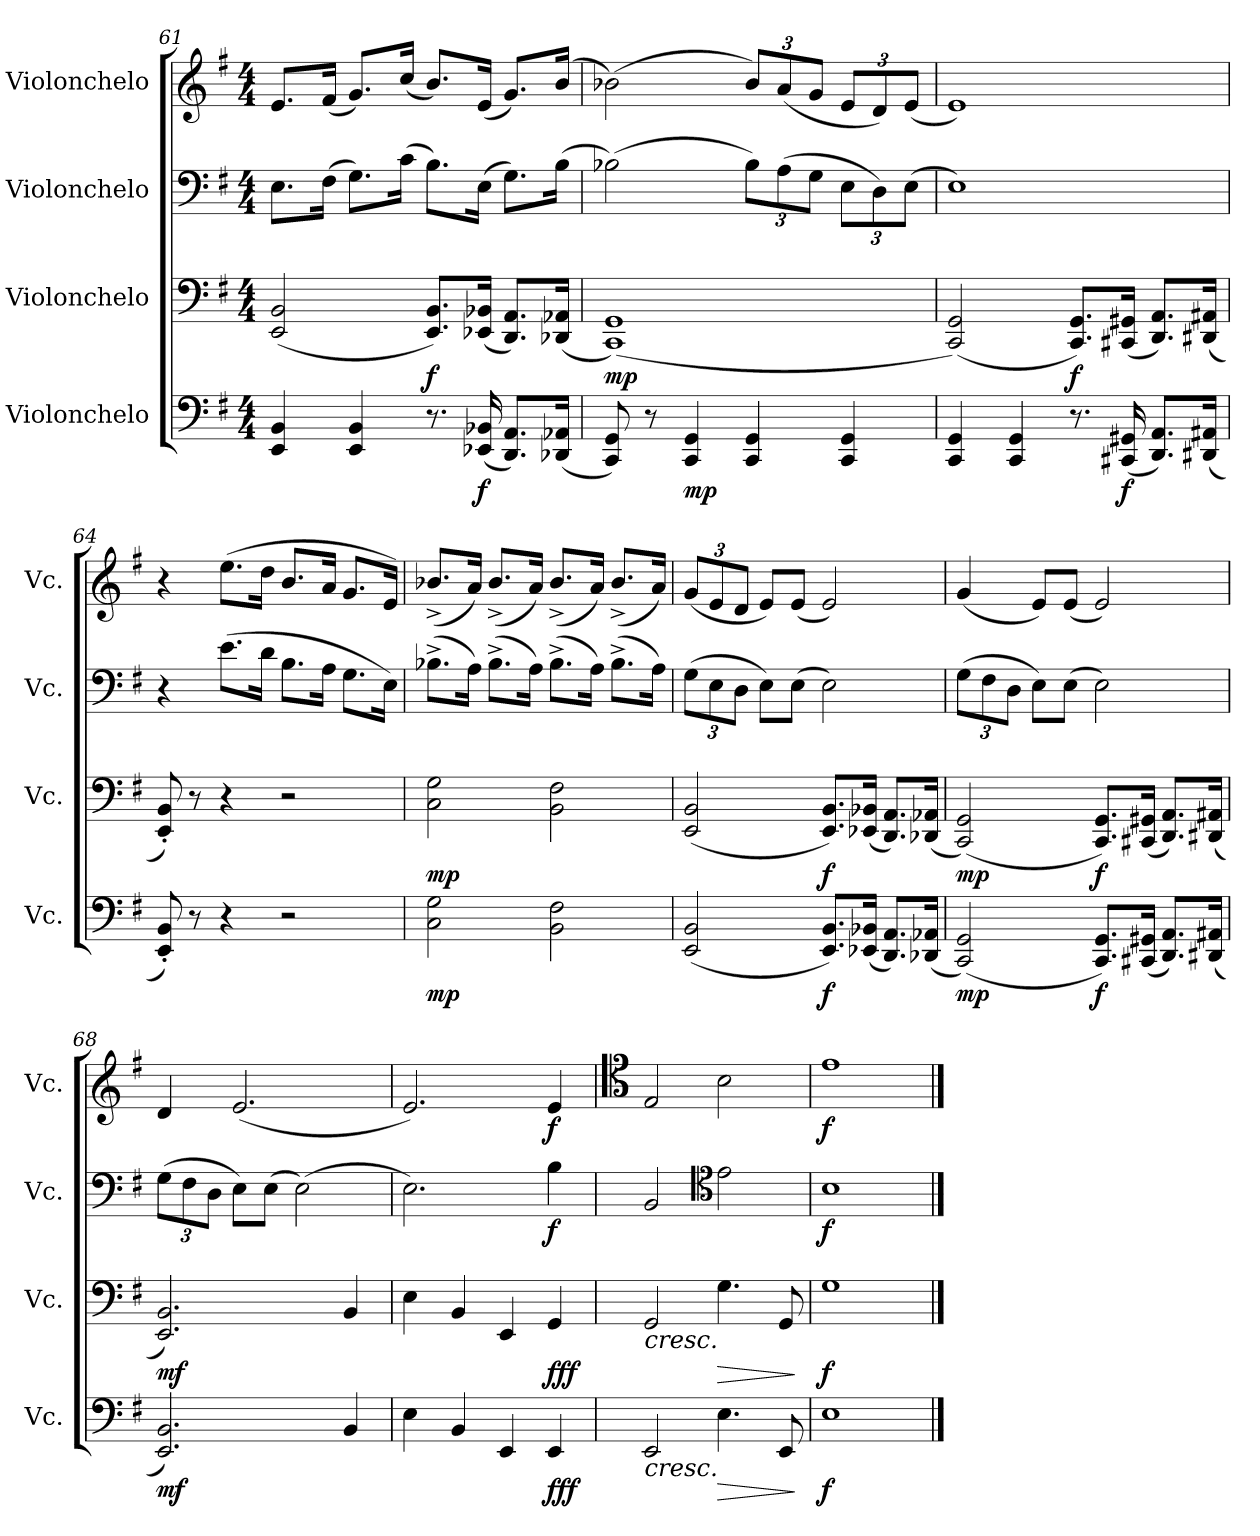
**kern	**dynam	**kern	**dynam	**kern	**dynam	**kern	**dynam
*part4	*part4	*part3	*part3	*part2	*part2	*part1	*part1
*staff4	*staff4	*staff3	*staff3	*staff2	*staff2	*staff1	*staff1
*I"Violonchelo	*	*I"Violonchelo	*	*I"Violonchelo	*	*I"Violonchelo	*
*I'Vc.	*	*I'Vc.	*	*I'Vc.	*	*I'Vc.	*
!!LO:PB:g=z
*clefF4	*	*clefF4	*	*clefF4	*	*clefG2	*
*k[f#]	*	*k[f#]	*	*k[f#]	*	*k[f#]	*
*M4/4	*	*M4/4	*	*M4/4	*	*M4/4	*
=61	=61	=61	=61	=61	=61	=61	=61
4EE/ 4BB/	.	(2EE/ 2BB/	.	8.E\L	.	8.e/L	.
.	.	.	.	(16F#\Jk	.	(16f#/Jk	.
4EE/ 4BB/	.	.	.	8.G\L)	.	8.g/L)	.
.	.	.	.	(16c\Jk	.	(16cc/Jk	.
!	!	!	!LO:DY:b	!	!	!	!
8.r	.	8.EE/ 8.BB/L)	f	8.B\L)	.	8.b/L)	.
!	!LO:DY:b	!	!	!	!	!	!
(16EE-X/ 16BB-X/	f	(16EE-X/ 16BB-X/Jk	.	(16E\Jk	.	(16e/Jk	.
8.DD/ 8.AA/L)	.	8.DD/ 8.AA/L)	.	8.G\L)	.	8.g/L)	.
(16DD-X/ 16AA-X/Jk	.	(16DD-X/ 16AA-X/Jk	.	(16B\Jk	.	(16b/Jk	.
=62	=62	=62	=62	=62	=62	=62	=62
!	!	!	!LO:DY:b	!	!	!	!
8CC/ 8GG/)	.	(1CC 1GG)	mp	(2B-X\)	.	(2b-X\)	.
8r	.	.	.	.	.	.	.
!	!LO:DY:b	!	!	!	!	!	!
4CC/ 4GG/	mp	.	.	.	.	.	.
*	*	*	*	*Xbrackettup	*	*Xbrackettup	*
4CC/ 4GG/	.	.	.	12B-\L)	.	12b-/L)	.
.	.	.	.	(12A\	.	(12a/	.
.	.	.	.	12G\J	.	12g/J	.
4CC/ 4GG/	.	.	.	12E\L	.	12e/L	.
.	.	.	.	12D\)	.	12d/)	.
.	.	.	.	(12E\J	.	(12e/J	.
=63	=63	=63	=63	=63	=63	=63	=63
4CC/ 4GG/	.	(2CC/ 2GG/)	.	1E)	.	1e)	.
4CC/ 4GG/	.	.	.	.	.	.	.
!	!	!	!LO:DY:b	!	!	!	!
8.r	.	8.CC/ 8.GG/L)	f	.	.	.	.
!	!LO:DY:b	!	!	!	!	!	!
(16CC#X/ 16GG#X/	f	(16CC#X/ 16GG#X/Jk	.	.	.	.	.
8.DD/ 8.AA/L)	.	8.DD/ 8.AA/L)	.	.	.	.	.
(16DD#X/ 16AA#X/Jk	.	(16DD#X/ 16AA#X/Jk	.	.	.	.	.
=64	=64	=64	=64	=64	=64	=64	=64
8EE/' 8BB/')	.	8EE/' 8BB/')	.	4r	.	4r	.
8r	.	8r	.	.	.	.	.
4r	.	4r	.	(8.e\L	.	(8.ee\L	.
.	.	.	.	16d\Jk	.	16dd\Jk	.
2r	.	2r	.	8.B\L	.	8.b/L	.
.	.	.	.	16A\Jk	.	16a/Jk	.
.	.	.	.	8.G\L	.	8.g/L	.
.	.	.	.	16E\Jk)	.	16e/Jk)	.
!!LO:LB:g=z
=65	=65	=65	=65	=65	=65	=65	=65
!	!LO:DY:b	!	!LO:DY:b	!	!	!	!
2C\ 2G\	mp	2C\ 2G\	mp	(8.B-X^\L	.	(8.b-X^/L	.
.	.	.	.	16A\Jk)	.	16a/Jk)	.
.	.	.	.	(8.B-^\L	.	(8.b-^/L	.
.	.	.	.	16A\Jk)	.	16a/Jk)	.
2BB\ 2F#\	.	2BB\ 2F#\	.	(8.B-^\L	.	(8.b-^/L	.
.	.	.	.	16A\Jk)	.	16a/Jk)	.
.	.	.	.	(8.B-^\L	.	(8.b-^/L	.
.	.	.	.	16A\Jk)	.	16a/Jk)	.
=66	=66	=66	=66	=66	=66	=66	=66
(2EE/ 2BB/	.	(2EE/ 2BB/	.	(12G\L	.	(12g/L	.
.	.	.	.	12E\	.	12e/	.
.	.	.	.	12D\J	.	12d/J	.
.	.	.	.	8E\L)	.	8e/L)	.
.	.	.	.	(8E\J	.	(8e/J	.
!	!LO:DY:b	!	!LO:DY:b	!	!	!	!
8.EE/ 8.BB/L)	f	8.EE/ 8.BB/L)	f	2E\)	.	2e/)	.
(16EE-X/ 16BB-X/Jk	.	(16EE-X/ 16BB-X/Jk	.	.	.	.	.
8.DD/ 8.AA/L)	.	8.DD/ 8.AA/L)	.	.	.	.	.
(16DD-X/ 16AA-X/Jk	.	(16DD-X/ 16AA-X/Jk	.	.	.	.	.
=67	=67	=67	=67	=67	=67	=67	=67
!	!LO:DY:b	!	!LO:DY:b	!	!	!	!
(2CC/ 2GG/)	mp	(2CC/ 2GG/)	mp	(12G\L	.	(4g/	.
.	.	.	.	12F#\	.	.	.
.	.	.	.	12D\J	.	.	.
.	.	.	.	8E\L)	.	8e/L)	.
.	.	.	.	(8E\J	.	(8e/J	.
!	!LO:DY:b	!	!LO:DY:b	!	!	!	!
8.CC/ 8.GG/L)	f	8.CC/ 8.GG/L)	f	2E\)	.	2e/)	.
(16CC#X/ 16GG#X/Jk	.	(16CC#X/ 16GG#X/Jk	.	.	.	.	.
8.DD/ 8.AA/L)	.	8.DD/ 8.AA/L)	.	.	.	.	.
(16DD#X/ 16AA#X/Jk	.	(16DD#X/ 16AA#X/Jk	.	.	.	.	.
=68	=68	=68	=68	=68	=68	=68	=68
!	!LO:DY:b	!	!LO:DY:b	!	!	!	!
2.EE/ 2.BB/)	mf	2.EE/ 2.BB/)	mf	(12G\L	.	4d/	.
.	.	.	.	12F#\	.	.	.
.	.	.	.	12D\J	.	.	.
.	.	.	.	8E\L)	.	(2.e/	.
.	.	.	.	(8E\J	.	.	.
.	.	.	.	(2E\)	.	.	.
4BB/	.	4BB/	.	.	.	.	.
!!LO:LB:g=z
=69	=69	=69	=69	=69	=69	=69	=69
4E\	.	4E\	.	2.E\)	.	2.e/)	.
4BB/	.	4BB/	.	.	.	.	.
4EE/	.	4EE/	.	.	.	.	.
!	!LO:DY:b	!	!LO:DY:b	!	!LO:DY:b	!	!LO:DY:b
4EE/	fff	4GG/	fff	4B\	f	4e/	f
=70	=70	=70	=70	=70	=70	=70	=70
*	*	*	*	*	*	*clefC4	*
!	!LO:HP:b	!	!LO:HP:b	!	!	!	!
2EE/	<	2GG/	<	2BB/	.	2E/	.
*	*	*	*	*clefC4	*	*	*
!	!LO:HP:b	!	!LO:HP:b	!	!	!	!
4.E\	>	4.G\	>	2e\	.	2B\	.
8EE/	.	8GG/	.	.	.	.	.
.	[ ]	.	[ ]	.	.	.	.
=71	=71	=71	=71	=71	=71	=71	=71
!	!LO:DY:b	!	!LO:DY:b	!	!LO:DY:b	!	!LO:DY:b
1E	f	1G	f	1B	f	1e	f
==	==	==	==	==	==	==	==
*-	*-	*-	*-	*-	*-	*-	*-
